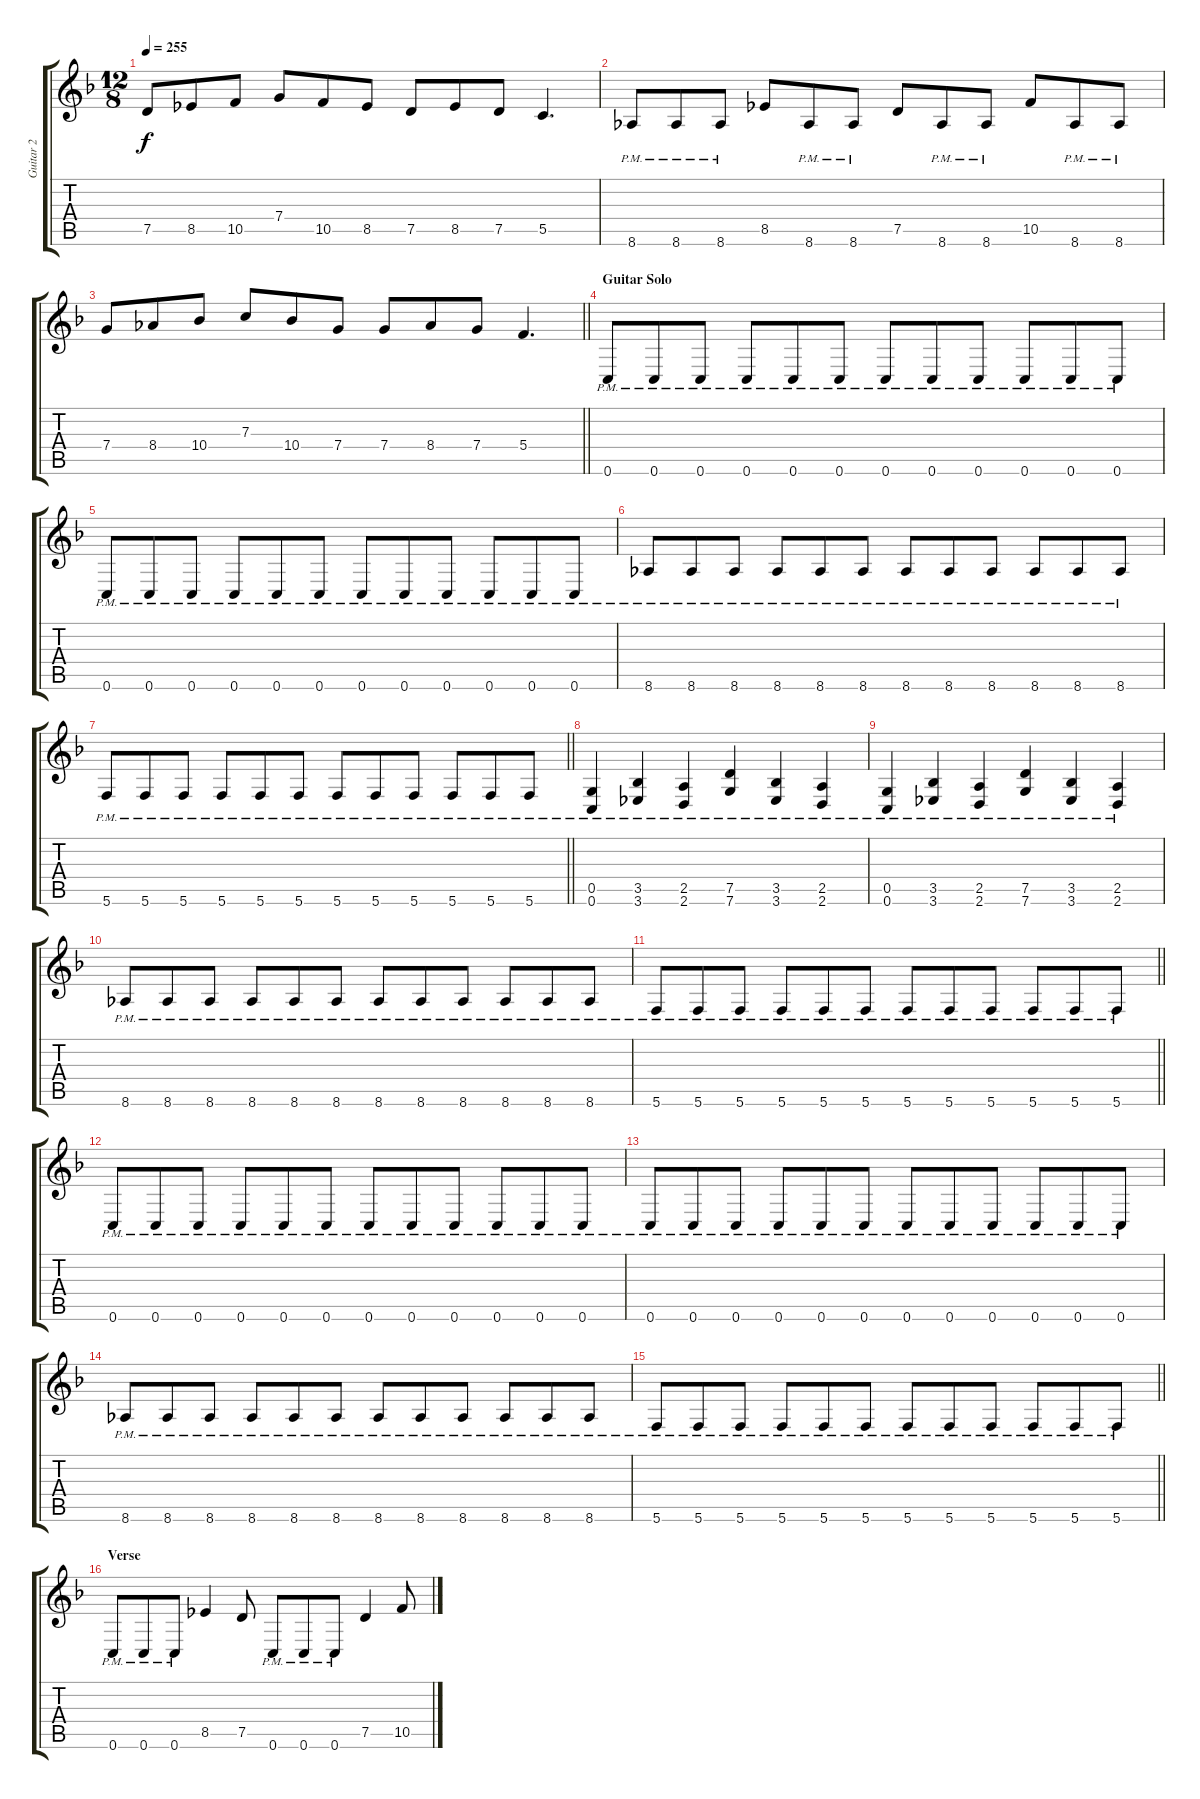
\track ("Guitar 2" "Guitar 2") {instrument distortionguitar}
\staff {score tabs}
\tuning (D4 A3 F3 C3 G2 C2) {hide}
\ts (12 8)
\tempo 255
\clef g2
\ks dminor
7.5.8{dy f} 8.5.8 10.5.8 7.4.8 10.5.8 8.5.8 7.5.8 8.5.8 7.5.8 5.5.4{d} |
8.6{pm}.8 8.6{pm}.8 8.6{pm}.8 8.5.8 8.6{pm}.8 8.6{pm}.8 7.5.8 8.6{pm}.8 8.6{pm}.8 10.5.8 8.6{pm}.8 8.6{pm}.8 |
\barLineRight lightlight
7.4.8 8.4.8 10.4.8 7.3.8 10.4.8 7.4.8 7.4.8 8.4.8 7.4.8 5.4.4{d} |
\section ("" "Guitar Solo")
0.6{pm}.8{volume 12} 0.6{pm}.8 0.6{pm}.8 0.6{pm}.8 0.6{pm}.8 0.6{pm}.8 0.6{pm}.8 0.6{pm}.8 0.6{pm}.8 0.6{pm}.8 0.6{pm}.8 0.6{pm}.8 |
0.6{pm}.8{volume 12} 0.6{pm}.8 0.6{pm}.8 0.6{pm}.8 0.6{pm}.8 0.6{pm}.8 0.6{pm}.8 0.6{pm}.8 0.6{pm}.8 0.6{pm}.8 0.6{pm}.8 0.6{pm}.8 |
8.6{pm}.8 8.6{pm}.8 8.6{pm}.8 8.6{pm}.8 8.6{pm}.8 8.6{pm}.8 8.6{pm}.8 8.6{pm}.8 8.6{pm}.8 8.6{pm}.8 8.6{pm}.8 8.6{pm}.8 |
\barLineRight lightlight
5.6{pm}.8 5.6{pm}.8 5.6{pm}.8 5.6{pm}.8 5.6{pm}.8 5.6{pm}.8 5.6{pm}.8 5.6{pm}.8 5.6{pm}.8 5.6{pm}.8 5.6{pm}.8 5.6{pm}.8 |
(0.5{pm} 0.6{pm}).4{volume 12} (3.5{pm} 3.6{pm}).4 (2.5{pm} 2.6{pm}).4 (7.5{pm} 7.6{pm}).4 (3.5{pm} 3.6{pm}).4 (2.5{pm} 2.6{pm}).4 |
(0.5{pm} 0.6{pm}).4{volume 12} (3.5{pm} 3.6{pm}).4 (2.5{pm} 2.6{pm}).4 (7.5{pm} 7.6{pm}).4 (3.5{pm} 3.6{pm}).4 (2.5{pm} 2.6{pm}).4 |
8.6{pm}.8 8.6{pm}.8 8.6{pm}.8 8.6{pm}.8 8.6{pm}.8 8.6{pm}.8 8.6{pm}.8 8.6{pm}.8 8.6{pm}.8 8.6{pm}.8 8.6{pm}.8 8.6{pm}.8 |
\barLineRight lightlight
5.6{pm}.8 5.6{pm}.8 5.6{pm}.8 5.6{pm}.8 5.6{pm}.8 5.6{pm}.8 5.6{pm}.8 5.6{pm}.8 5.6{pm}.8 5.6{pm}.8 5.6{pm}.8 5.6{pm}.8 |
0.6{pm}.8{volume 12} 0.6{pm}.8 0.6{pm}.8 0.6{pm}.8 0.6{pm}.8 0.6{pm}.8 0.6{pm}.8 0.6{pm}.8 0.6{pm}.8 0.6{pm}.8 0.6{pm}.8 0.6{pm}.8 |
0.6{pm}.8{volume 12} 0.6{pm}.8 0.6{pm}.8 0.6{pm}.8 0.6{pm}.8 0.6{pm}.8 0.6{pm}.8 0.6{pm}.8 0.6{pm}.8 0.6{pm}.8 0.6{pm}.8 0.6{pm}.8 |
8.6{pm}.8 8.6{pm}.8 8.6{pm}.8 8.6{pm}.8 8.6{pm}.8 8.6{pm}.8 8.6{pm}.8 8.6{pm}.8 8.6{pm}.8 8.6{pm}.8 8.6{pm}.8 8.6{pm}.8 |
\barLineRight lightlight
5.6{pm}.8 5.6{pm}.8 5.6{pm}.8 5.6{pm}.8 5.6{pm}.8 5.6{pm}.8 5.6{pm}.8 5.6{pm}.8 5.6{pm}.8 5.6{pm}.8 5.6{pm}.8 5.6{pm}.8 |
\section ("" "Verse")
0.6{pm}.8{volume 13} 0.6{pm}.8 0.6{pm}.8 8.5.4 7.5.8 0.6{pm}.8 0.6{pm}.8 0.6{pm}.8 7.5.4 10.5.8
